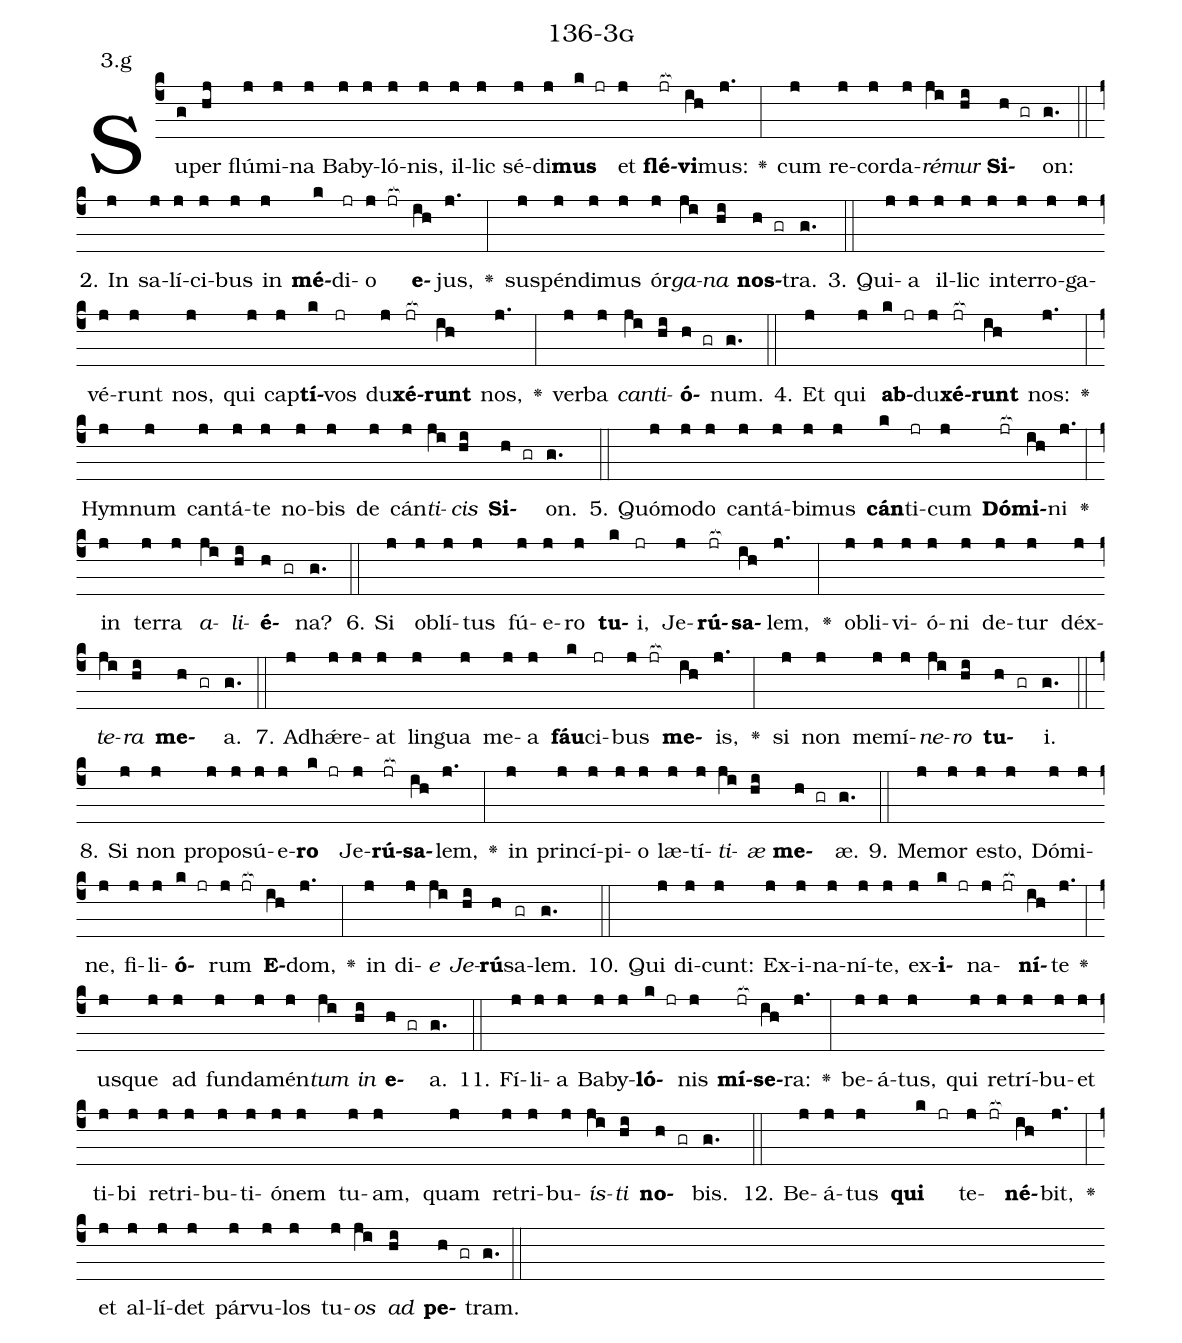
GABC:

name: 136-3g;
annotation: 3.g;
%%
(c4)Su(g)per(hj) flú(j)mi(j)na(j) Ba(j)by(j)ló(j)nis,(j) il(j)lic(j) sé(j)di(j)<b>mus</b>(k jr) et(j) <b>flé</b>(jr[ocb:1{])<b>vi</b>(ih[ocb:0}])mus:(j.) <v>\greheightstar</v>(:) cum(j) re(j)cor(j)da(j)<i>ré</i>(ji)<i>mur</i>(hi) <b>Si</b>(h gr)on:(g.) (::)
2. In(j) sa(j)lí(j)ci(j)bus(j) in(j) <b>mé</b>(k)di(jr)o(j jr[ocb:1{]) <b>e</b>(ih[ocb:0}])jus,(j.) <v>\greheightstar</v>(:) sus(j)pén(j)di(j)mus(j) ór(j)<i>ga</i>(ji)<i>na</i>(hi) <b>nos</b>(h gr)tra.(g.) (::)
3. Qui(j)a(j) il(j)lic(j) in(j)ter(j)ro(j)ga(j)vé(j)runt(j) nos,(j) qui(j) cap(j)<b>tí</b>(k)vos(jr) du(j)<b>xé</b>(jr[ocb:1{])<b>runt</b>(ih[ocb:0}]) nos,(j.) <v>\greheightstar</v>(:) ver(j)ba(j) <i>can</i>(ji)<i>ti</i>(hi)<b>ó</b>(h gr)num.(g.) (::)
4. Et(j) qui(j) <b>ab</b>(k jr)du(j)<b>xé</b>(jr[ocb:1{])<b>runt</b>(ih[ocb:0}]) nos:(j.) <v>\greheightstar</v>(:) Hym(j)num(j) can(j)tá(j)te(j) no(j)bis(j) de(j) cán(j)<i>ti</i>(ji)<i>cis</i>(hi) <b>Si</b>(h gr)on.(g.) (::)
5. Quó(j)mo(j)do(j) can(j)tá(j)bi(j)mus(j) <b>cán</b>(k)ti(jr)cum(j) <b>Dó</b>(jr[ocb:1{])<b>mi</b>(ih[ocb:0}])ni(j.) <v>\greheightstar</v>(:) in(j) ter(j)ra(j) <i>a</i>(ji)<i>li</i>(hi)<b>é</b>(h gr)na?(g.) (::)
6. Si(j) ob(j)lí(j)tus(j) fú(j)e(j)ro(j) <b>tu</b>(k)i,(jr) Je(j)<b>rú</b>(jr[ocb:1{])<b>sa</b>(ih[ocb:0}])lem,(j.) <v>\greheightstar</v>(:) ob(j)li(j)vi(j)ó(j)ni(j) de(j)tur(j) déx(j)<i>te</i>(ji)<i>ra</i>(hi) <b>me</b>(h gr)a.(g.) (::)
7. Ad(j)hǽ(j)re(j)at(j) lin(j)gua(j) me(j)a(j) <b>fáu</b>(k)ci(jr)bus(j jr[ocb:1{]) <b>me</b>(ih[ocb:0}])is,(j.) <v>\greheightstar</v>(:) si(j) non(j) me(j)mí(j)<i>ne</i>(ji)<i>ro</i>(hi) <b>tu</b>(h gr)i.(g.) (::)
8. Si(j) non(j) pro(j)po(j)sú(j)e(j)<b>ro</b>(k jr) Je(j)<b>rú</b>(jr[ocb:1{])<b>sa</b>(ih[ocb:0}])lem,(j.) <v>\greheightstar</v>(:) in(j) prin(j)cí(j)pi(j)o(j) læ(j)tí(j)<i>ti</i>(ji)<i>æ</i>(hi) <b>me</b>(h gr)æ.(g.) (::)
9. Me(j)mor(j) es(j)to,(j) Dó(j)mi(j)ne,(j) fi(j)li(j)<b>ó</b>(k jr)rum(j jr[ocb:1{]) <b>E</b>(ih[ocb:0}])dom,(j.) <v>\greheightstar</v>(:) in(j) di(j)<i>e</i>(ji) <i>Je</i>(hi)<b>rú</b>(h)sa(gr)lem.(g.) (::)
10. Qui(j) di(j)cunt:(j) Ex(j)i(j)na(j)ní(j)te,(j) ex(j)<b>i</b>(k jr)na(j jr[ocb:1{])<b>ní</b>(ih[ocb:0}])te(j.) <v>\greheightstar</v>(:) us(j)que(j) ad(j) fun(j)da(j)mén(j)<i>tum</i>(ji) <i>in</i>(hi) <b>e</b>(h gr)a.(g.) (::)
11. Fí(j)li(j)a(j) Ba(j)by(j)<b>ló</b>(k jr)nis(j) <b>mí</b>(jr[ocb:1{])<b>se</b>(ih[ocb:0}])ra:(j.) <v>\greheightstar</v>(:) be(j)á(j)tus,(j) qui(j) re(j)trí(j)bu(j)et(j) ti(j)bi(j) re(j)tri(j)bu(j)ti(j)ó(j)nem(j) tu(j)am,(j) quam(j) re(j)tri(j)bu(j)<i>ís</i>(ji)<i>ti</i>(hi) <b>no</b>(h gr)bis.(g.) (::)
12. Be(j)á(j)tus(j) <b>qui</b>(k jr) te(j jr[ocb:1{])<b>né</b>(ih[ocb:0}])bit,(j.) <v>\greheightstar</v>(:) et(j) al(j)lí(j)det(j) pár(j)vu(j)los(j) tu(j)<i>os</i>(ji) <i>ad</i>(hi) <b>pe</b>(h gr)tram.(g.) (::)
